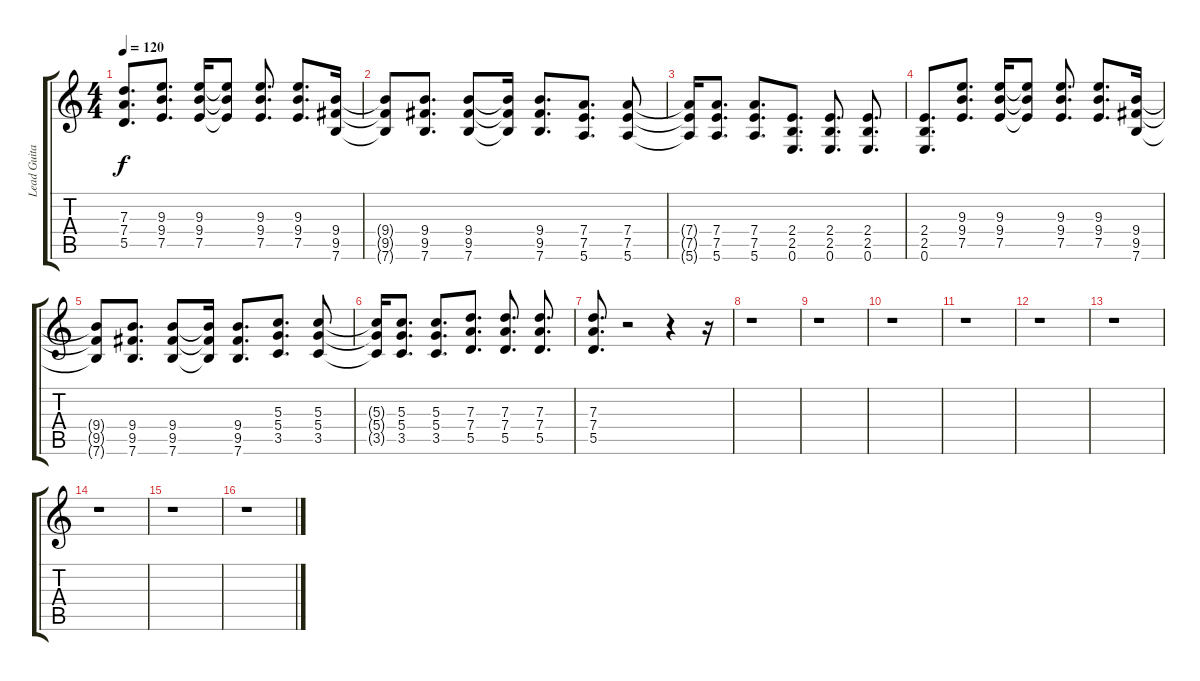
\track ("Lead Guitar" "Lead Guita") {instrument acousticguitarsteel}
\staff {score tabs}
\tuning (E4 B3 G3 D3 A2 E2) {hide}
\ts (4 4)
\tempo 120
\clef g2
\ks c
(7.3 7.4 5.5).8{d dy f} (9.3 9.4 7.5).8{d} (9.3 9.4 7.5).16 (9.3{t} 9.4{t} 7.5{t}).8 (9.3 9.4 7.5).8{d} (9.3 9.4 7.5).8{d} (9.4 9.5 7.6).16 |
(9.4{t} 9.5{t} 7.6{t}).8 (9.4 9.5 7.6).8{d} (9.4 9.5 7.6).8 (9.4{t} 9.5{t} 7.6{t}).16 (9.4 9.5 7.6).8{d} (7.4 7.5 5.6).8{d} (7.4 7.5 5.6).8 |
(7.4{t} 7.5{t} 5.6{t}).16 (7.4 7.5 5.6).8{d} (7.4 7.5 5.6).8{d} (2.4 2.5 0.6).8{d} (2.4 2.5 0.6).8{d} (2.4 2.5 0.6).8{d} |
(2.4 2.5 0.6).8{d} (9.3 9.4 7.5).8{d} (9.3 9.4 7.5).16 (9.3{t} 9.4{t} 7.5{t}).8 (9.3 9.4 7.5).8{d} (9.3 9.4 7.5).8{d} (9.4 9.5 7.6).16 |
(9.4{t} 9.5{t} 7.6{t}).8 (9.4 9.5 7.6).8{d} (9.4 9.5 7.6).8 (9.4{t} 9.5{t} 7.6{t}).16 (9.4 9.5 7.6).8{d} (5.3 5.4 3.5).8{d} (5.3 5.4 3.5).8 |
(5.3{t} 5.4{t} 3.5{t}).16 (5.3 5.4 3.5).8{d} (5.3 5.4 3.5).8{d} (7.3 7.4 5.5).8{d} (7.3 7.4 5.5).8{d} (7.3 7.4 5.5).8{d} |
(7.3 7.4 5.5).8{d} r.2 r.4 r.16 |
r.1 |
r.1 |
r.1 |
r.1 |
r.1 |
r.1 |
r.1 |
r.1 |
r.1
